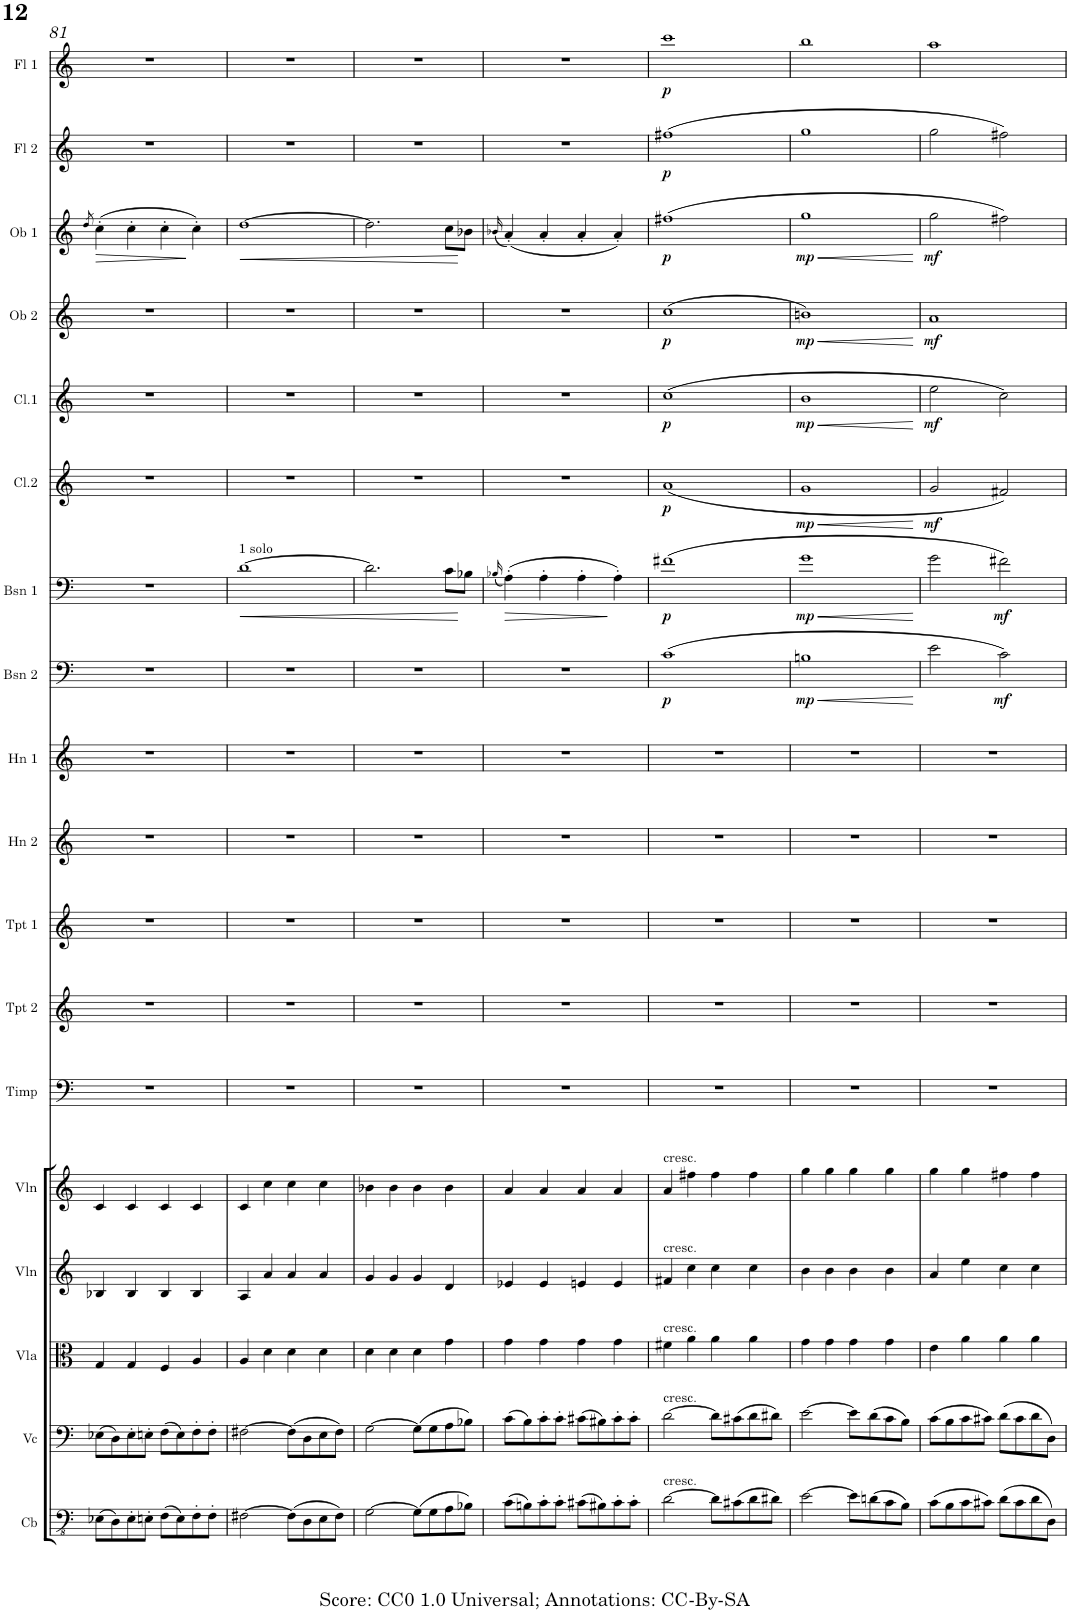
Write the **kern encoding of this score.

**kern	**kern	**kern	**kern	**kern	**kern	**kern	**kern	**kern	**kern	**kern	**dynam	**kern	**dynam	**kern	**dynam	**kern	**dynam	**kern	**dynam	**kern	**dynam	**kern	**dynam	**kern	**dynam
*part18	*part17	*part16	*part15	*part14	*part13	*part12	*part11	*part10	*part9	*part8	*part8	*part7	*part7	*part6	*part6	*part5	*part5	*part4	*part4	*part3	*part3	*part2	*part2	*part1	*part1
*staff18	*staff17	*staff16	*staff15	*staff14	*staff13	*staff12	*staff11	*staff10	*staff9	*staff8	*staff8	*staff7	*staff7	*staff6	*staff6	*staff5	*staff5	*staff4	*staff4	*staff3	*staff3	*staff2	*staff2	*staff1	*staff1
*I"Contrabass	*I"Violoncello	*I"Viola	*I"Violin	*I"Violin	*I"Timpani	*I"C Trumpet 2	*I"C Trumpet 1	*I"C Horn 2	*I"C Horn 1	*I"Bassoon 2	*	*I"Bassoon 1	*	*I"C Clarinet 2	*	*I"C Clarinet 1	*	*I"Oboe 2	*	*I"Oboe 1	*	*I"Flute 2	*	*I"Flute 1	*
*I'Cb	*I'Vc	*I'Vla	*I'Vln	*I'Vln	*I'Timp	*I'Tpt 2	*I'Tpt 1	*I'Hn 2	*I'Hn 1	*I'Bsn 2	*	*I'Bsn 1	*	*I'Cl.2	*	*I'Cl.1	*	*I'Ob 2	*	*I'Ob 1	*	*I'Fl 2	*	*I'Fl 1	*
!!LO:PB:g=z
*clefFv4	*clefF4	*clefC3	*clefG2	*clefG2	*clefF4	*clefG2	*clefG2	*clefG2	*clefG2	*clefF4	*	*clefF4	*	*clefG2	*	*clefG2	*	*clefG2	*	*clefG2	*	*clefG2	*	*clefG2	*
*	*	*	*	*	*	*	*	*Trd7c12	*Trd7c12	*	*	*	*	*Trd1c2	*	*Trd1c2	*	*	*	*	*	*	*	*	*
*k[]	*k[]	*k[]	*k[]	*k[]	*k[]	*k[]	*k[]	*k[]	*k[]	*k[]	*	*k[]	*	*k[]	*	*k[]	*	*k[]	*	*k[]	*	*k[]	*	*k[]	*
*M2/2	*M2/2	*M2/2	*M2/2	*M2/2	*M2/2	*M2/2	*M2/2	*M2/2	*M2/2	*M2/2	*	*M2/2	*	*M2/2	*	*M2/2	*	*M2/2	*	*M2/2	*	*M2/2	*	*M2/2	*
*met(c|)	*met(c|)	*met(c|)	*met(c|)	*met(c|)	*met(c|)	*met(c|)	*met(c|)	*met(c|)	*met(c|)	*met(c|)	*	*met(c|)	*	*met(c|)	*	*met(c|)	*	*met(c|)	*	*met(c|)	*	*met(c|)	*	*met(c|)	*
=81	=81	=81	=81	=81	=81	=81	=81	=81	=81	=81	=81	=81	=81	=81	=81	=81	=81	=81	=81	=81	=81	=81	=81	=81	=81
.	.	.	.	.	.	.	.	.	.	.	.	.	.	.	.	.	.	.	.	8qdd/	.	.	.	.	.
(8EE-X\L	(8E-X\L	4G/	4B-X/	4c/	1r	1r	1r	1r	1r	1r	.	1r	.	1r	.	1r	.	1r	.	(4cc'\	.	1r	.	1r	.
8DD\)	8D\)	.	.	.	.	.	.	.	.	.	.	.	.	.	.	.	.	.	.	.	.	.	.	.	.
8EE-'\	8E-'\	4G/	4B-/	4c/	.	.	.	.	.	.	.	.	.	.	.	.	.	.	.	4cc'\	.	.	.	.	.
8EEn'\J	8En'\J	.	.	.	.	.	.	.	.	.	.	.	.	.	.	.	.	.	.	.	.	.	.	.	.
(8FF\L	(8F\L	4F/	4B-/	4c/	.	.	.	.	.	.	.	.	.	.	.	.	.	.	.	4cc'\	.	.	.	.	.
8EE\)	8E\)	.	.	.	.	.	.	.	.	.	.	.	.	.	.	.	.	.	.	.	.	.	.	.	.
8FF'\	8F'\	4A/	4B-/	4c/	.	.	.	.	.	.	.	.	.	.	.	.	.	.	.	4cc'\)	.	.	.	.	.
8FF'\J	8F'\J	.	.	.	.	.	.	.	.	.	.	.	.	.	.	.	.	.	.	.	.	.	.	.	.
=82	=82	=82	=82	=82	=82	=82	=82	=82	=82	=82	=82	=82	=82	=82	=82	=82	=82	=82	=82	=82	=82	=82	=82	=82	=82
!	!	!	!	!	!	!	!	!	!	!	!	!LO:TX:a:t=1 solo	!	!	!	!	!	!	!	!	!	!	!	!	!
!	!	!	!	!	!	!	!	!	!	!	!	!	!LO:HP:b	!	!	!	!	!	!	!	!LO:HP:b	!	!	!	!
[2FF#X\	[2F#X\	4A/	4A/	4c/	1r	1r	1r	1r	1r	1r	.	[1d	<	1r	.	1r	.	1r	.	[1dd	<	1r	.	1r	.
.	.	4d\	4a/	4cc\	.	.	.	.	.	.	.	.	.	.	.	.	.	.	.	.	.	.	.	.	.
(8FF#\L]	(8F#\L]	4d\	4a/	4cc\	.	.	.	.	.	.	.	.	.	.	.	.	.	.	.	.	.	.	.	.	.
8DD\	8D\	.	.	.	.	.	.	.	.	.	.	.	.	.	.	.	.	.	.	.	.	.	.	.	.
8EE\	8E\	4d\	4a/	4cc\	.	.	.	.	.	.	.	.	.	.	.	.	.	.	.	.	.	.	.	.	.
8FF#\J)	8F#\J)	.	.	.	.	.	.	.	.	.	.	.	.	.	.	.	.	.	.	.	.	.	.	.	.
=83	=83	=83	=83	=83	=83	=83	=83	=83	=83	=83	=83	=83	=83	=83	=83	=83	=83	=83	=83	=83	=83	=83	=83	=83	=83
[2GG\	[2G\	4d\	4g/	4b-X\	1r	1r	1r	1r	1r	1r	.	2.d\]	.	1r	.	1r	.	1r	.	2.dd\]	.	1r	.	1r	.
.	.	4d\	4g/	4b-\	.	.	.	.	.	.	.	.	.	.	.	.	.	.	.	.	.	.	.	.	.
(8GG\L]	(8G\L]	4d\	4g/	4b-\	.	.	.	.	.	.	.	.	.	.	.	.	.	.	.	.	.	.	.	.	.
8GG\	8G\	.	.	.	.	.	.	.	.	.	.	.	.	.	.	.	.	.	.	.	.	.	.	.	.
8AA\	8A\	4g\	4d/	4b-\	.	.	.	.	.	.	.	8c\L	.	.	.	.	.	.	.	8cc\L	.	.	.	.	.
8BB-X\J)	8B-X\J)	.	.	.	.	.	.	.	.	.	.	8B-X\J	[	.	.	.	.	.	.	8b-X\J	[	.	.	.	.
=84	=84	=84	=84	=84	=84	=84	=84	=84	=84	=84	=84	=84	=84	=84	=84	=84	=84	=84	=84	=84	=84	=84	=84	=84	=84
.	.	.	.	.	.	.	.	.	.	.	.	(16qB-X/	.	.	.	.	.	.	.	(16qb-X/	.	.	.	.	.
(8C\L	(8c\L	4g\	4e-X/	4a/	1r	1r	1r	1r	1r	1r	.	(4A'\)	.	1r	.	1r	.	1r	.	(4a'/)	.	1r	.	1r	.
8BBn\)	8B\)	.	.	.	.	.	.	.	.	.	.	.	.	.	.	.	.	.	.	.	.	.	.	.	.
8C'\	8c'\	4g\	4e-/	4a/	.	.	.	.	.	.	.	4A'\	.	.	.	.	.	.	.	4a'/	.	.	.	.	.
8C'\J	8c'\J	.	.	.	.	.	.	.	.	.	.	.	.	.	.	.	.	.	.	.	.	.	.	.	.
(8C#X\L	(8c#X\L	4g\	4en/	4a/	.	.	.	.	.	.	.	4A'\	.	.	.	.	.	.	.	4a'/	.	.	.	.	.
8BB#X\)	8B#X\)	.	.	.	.	.	.	.	.	.	.	.	.	.	.	.	.	.	.	.	.	.	.	.	.
8C#'\	8c#'\	4g\	4e/	4a/	.	.	.	.	.	.	.	4A'\)	.	.	.	.	.	.	.	4a'/)	.	.	.	.	.
8C#'\J	8c#'\J	.	.	.	.	.	.	.	.	.	.	.	.	.	.	.	.	.	.	.	.	.	.	.	.
=85	=85	=85	=85	=85	=85	=85	=85	=85	=85	=85	=85	=85	=85	=85	=85	=85	=85	=85	=85	=85	=85	=85	=85	=85	=85
!	!	!	!	!LO:TX:a:t=cresc.	!	!	!	!	!	!	!	!	!	!	!	!	!	!	!	!	!	!	!	!	!
!	!	!	!LO:TX:a:t=cresc.	!	!	!	!	!	!	!	!	!	!	!	!	!	!	!	!	!	!	!	!	!	!
!	!	!LO:TX:a:t=cresc.	!	!	!	!	!	!	!	!	!	!	!	!	!	!	!	!	!	!	!	!	!	!	!
!	!LO:TX:a:t=cresc.	!	!	!	!	!	!	!	!	!	!	!	!	!	!	!	!	!	!	!	!	!	!	!	!
!LO:TX:a:t=cresc.	!	!	!	!	!	!	!	!	!	!	!	!	!	!	!	!	!	!	!	!	!	!	!	!	!
!	!	!	!	!	!	!	!	!	!	!	!LO:DY:b	!	!LO:DY:b	!	!LO:DY:b	!	!LO:DY:b	!	!LO:DY:b	!	!LO:DY:b	!	!LO:DY:b	!	!LO:DY:b
[2D\	[2d\	4f#X\	4f#X/	4a/	1r	1r	1r	1r	1r	(1c	p	(1f#X	p	(1a	p	(1cc	p	(1cc	p	(1ff#X	p	(1ff#X	p	1ccc	p
.	.	4a\	4cc\	4ff#X\	.	.	.	.	.	.	.	.	.	.	.	.	.	.	.	.	.	.	.	.	.
8D\L]	8d\L]	4a\	4cc\	4ff#\	.	.	.	.	.	.	.	.	.	.	.	.	.	.	.	.	.	.	.	.	.
(8C#X\	(8c#X\	.	.	.	.	.	.	.	.	.	.	.	.	.	.	.	.	.	.	.	.	.	.	.	.
8D\	8d\	4a\	4cc\	4ff#\	.	.	.	.	.	.	.	.	.	.	.	.	.	.	.	.	.	.	.	.	.
8D#X\J)	8d#X\J)	.	.	.	.	.	.	.	.	.	.	.	.	.	.	.	.	.	.	.	.	.	.	.	.
=86	=86	=86	=86	=86	=86	=86	=86	=86	=86	=86	=86	=86	=86	=86	=86	=86	=86	=86	=86	=86	=86	=86	=86	=86	=86
!	!	!	!	!	!	!	!	!	!	!	!LO:HP:b	!	!LO:HP:b	!	!LO:HP:b	!	!LO:HP:b	!	!LO:HP:b	!	!LO:HP:b	!	!	!	!
!	!	!	!	!	!	!	!	!	!	!	!LO:DY:n=1:b	!	!LO:DY:n=1:b	!	!LO:DY:n=1:b	!	!LO:DY:n=1:b	!	!LO:DY:n=1:b	!	!LO:DY:n=1:b	!	!	!	!
[2E\	[2e\	4g\	4b\	4gg\	1r	1r	1r	1r	1r	1Bn	< mp	1g	< mp	1g	< mp	1b	< mp	1bn)	< mp	1gg	< mp	1gg	.	1bb	.
.	.	4g\	4b\	4gg\	.	.	.	.	.	.	.	.	.	.	.	.	.	.	.	.	.	.	.	.	.
8E\L]	8e\L]	4g\	4b\	4gg\	.	.	.	.	.	.	.	.	.	.	.	.	.	.	.	.	.	.	.	.	.
(8Dn\	(8d\	.	.	.	.	.	.	.	.	.	.	.	.	.	.	.	.	.	.	.	.	.	.	.	.
8C\	8c\	4g\	4b\	4gg\	.	.	.	.	.	.	.	.	.	.	.	.	.	.	.	.	.	.	.	.	.
8BB\J)	8B\J)	.	.	.	.	.	.	.	.	.	.	.	.	.	.	.	.	.	.	.	.	.	.	.	.
.	.	.	.	.	.	.	.	.	.	.	[	.	[	.	[	.	[	.	[	.	[	.	.	.	.
=87	=87	=87	=87	=87	=87	=87	=87	=87	=87	=87	=87	=87	=87	=87	=87	=87	=87	=87	=87	=87	=87	=87	=87	=87	=87
!	!	!	!	!	!	!	!	!	!	!	!	!	!	!	!LO:DY:b	!	!LO:DY:b	!	!LO:DY:b	!	!LO:DY:b	!	!	!	!
(8C\L	(8c\L	4e\	4a/	4gg\	1r	1r	1r	1r	1r	2e\	.	2g\	.	2g/	mf	2ee\	mf	1a	mf	2gg\	mf	2gg\	.	1aa	.
8BB\	8B\	.	.	.	.	.	.	.	.	.	.	.	.	.	.	.	.	.	.	.	.	.	.	.	.
8C\	8c\	4a\	4ee\	4gg\	.	.	.	.	.	.	.	.	.	.	.	.	.	.	.	.	.	.	.	.	.
8C#X\J)	8c#X\J)	.	.	.	.	.	.	.	.	.	.	.	.	.	.	.	.	.	.	.	.	.	.	.	.
!	!	!	!	!	!	!	!	!	!	!	!LO:DY:b	!	!LO:DY:b	!	!	!	!	!	!	!	!	!	!	!	!
(8D\L	(8d\L	4a\	4cc\	4ff#X\	.	.	.	.	.	2c\)	mf	2f#X\)	mf	2f#X/)	.	2cc\)	.	.	.	2ff#X\)	.	2ff#X\)	.	.	.
8C#\	8c#\	.	.	.	.	.	.	.	.	.	.	.	.	.	.	.	.	.	.	.	.	.	.	.	.
8D\	8d\	4a\	4cc\	4ff#\	.	.	.	.	.	.	.	.	.	.	.	.	.	.	.	.	.	.	.	.	.
8DD\J)	8D\J)	.	.	.	.	.	.	.	.	.	.	.	.	.	.	.	.	.	.	.	.	.	.	.	.
=	=	=	=	=	=	=	=	=	=	=	=	=	=	=	=	=	=	=	=	=	=	=	=	=	=
*-	*-	*-	*-	*-	*-	*-	*-	*-	*-	*-	*-	*-	*-	*-	*-	*-	*-	*-	*-	*-	*-	*-	*-	*-	*-
